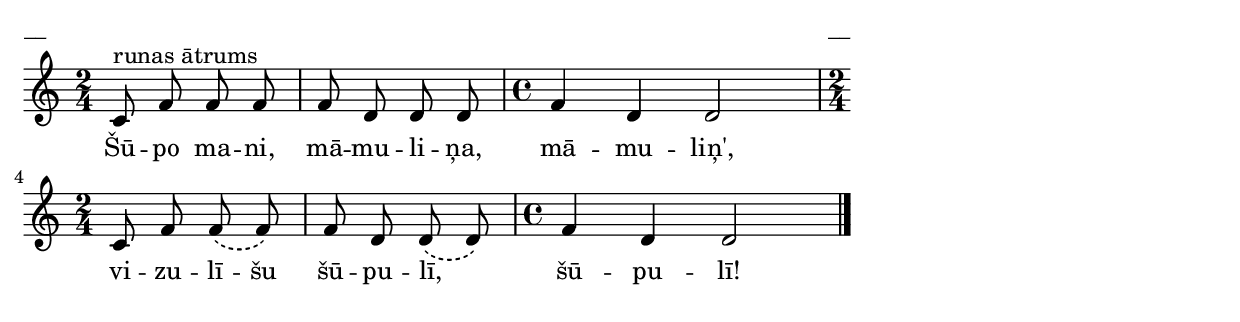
\version "2.13.18"
\paper {
line-width = 14\cm
left-margin = 0.4\cm
between-system-padding = 0.1\cm
between-system-space = 0.1\cm
}
% AALapas, Šūpuļdziesmas
% Šūpo mani māmulina vizulīšu šūpulī, Vestiena
\layout {
indent = #0
ragged-last = ##f
}


voiceA = \relative c' {
\clef "treble"
\key c \major
\time 2/4
c8^\markup{"runas ātrums"} f f f | f8 d d d |
\time 4/4
f4 d d2 |
\time 2/4
\phrasingSlurDashed
c8 f f\( f\) | f8 d d\( d\) |
\time 4/4
f4 d d2
\bar"|."
}




lyricA = \lyricmode {
Šū -- po ma -- ni, mā -- mu -- li -- ņa, mā -- mu -- liņ', vi -- zu -- lī -- šu šū -- pu -- lī, _ šū -- pu -- lī!
}


fullScore = <<
\new Staff {
<<
\new Voice = "voiceA" { \oneVoice \autoBeamOff \voiceA }
\lyricsto "voiceA" \new Lyrics \lyricA
>>
}
>>



\score {
\fullScore
\header { piece = "__" opus = "__" }
}
\markup { \with-color #(x11-color 'white) \sans \smaller "__" }
\score {
\unfoldRepeats
\fullScore
\midi {
\context { \Staff \remove "Staff_performer" }
\context { \Voice \consists "Staff_performer" }
}
}


